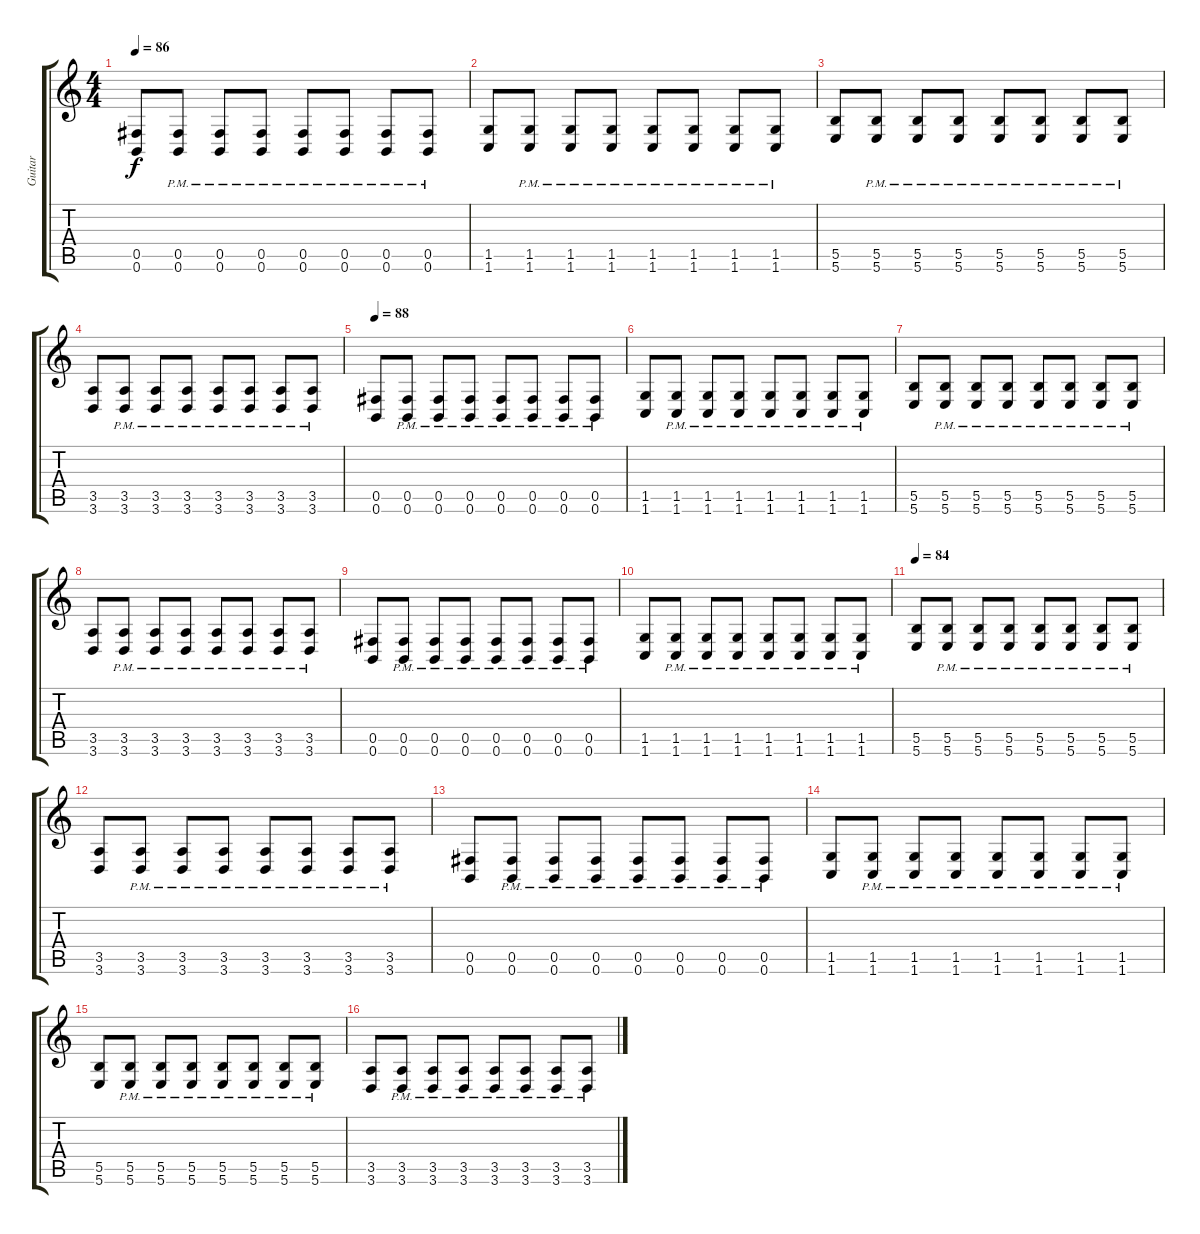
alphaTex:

\track ("Guitar" "Guitar") {instrument distortionguitar}
\staff {score tabs}
\tuning (Db4 Ab3 E3 B2 Gb2 B1) {hide}
\ts (4 4)
\tempo 86
\clef g2
\ks c
(0.5 0.6).8{dy f} (0.5{pm} 0.6{pm}).8 (0.5{pm} 0.6{pm}).8 (0.5{pm} 0.6{pm}).8 (0.5{pm} 0.6{pm}).8 (0.5{pm} 0.6{pm}).8 (0.5{pm} 0.6{pm}).8 (0.5{pm} 0.6{pm}).8 |
(1.5 1.6).8 (1.5{pm} 1.6{pm}).8 (1.5{pm} 1.6{pm}).8 (1.5{pm} 1.6{pm}).8 (1.5{pm} 1.6{pm}).8 (1.5{pm} 1.6{pm}).8 (1.5{pm} 1.6{pm}).8 (1.5{pm} 1.6{pm}).8 |
(5.5 5.6).8 (5.5{pm} 5.6{pm}).8 (5.5{pm} 5.6{pm}).8 (5.5{pm} 5.6{pm}).8 (5.5{pm} 5.6{pm}).8 (5.5{pm} 5.6{pm}).8 (5.5{pm} 5.6{pm}).8 (5.5{pm} 5.6{pm}).8 |
(3.5 3.6).8 (3.5{pm} 3.6{pm}).8 (3.5{pm} 3.6{pm}).8 (3.5{pm} 3.6{pm}).8 (3.5{pm} 3.6{pm}).8 (3.5{pm} 3.6{pm}).8 (3.5{pm} 3.6{pm}).8 (3.5{pm} 3.6{pm}).8 |
\tempo 88
(0.5 0.6).8 (0.5{pm} 0.6{pm}).8 (0.5{pm} 0.6{pm}).8 (0.5{pm} 0.6{pm}).8 (0.5{pm} 0.6{pm}).8 (0.5{pm} 0.6{pm}).8 (0.5{pm} 0.6{pm}).8 (0.5{pm} 0.6{pm}).8 |
(1.5 1.6).8 (1.5{pm} 1.6{pm}).8 (1.5{pm} 1.6{pm}).8 (1.5{pm} 1.6{pm}).8 (1.5{pm} 1.6{pm}).8 (1.5{pm} 1.6{pm}).8 (1.5{pm} 1.6{pm}).8 (1.5{pm} 1.6{pm}).8 |
(5.5 5.6).8 (5.5{pm} 5.6{pm}).8 (5.5{pm} 5.6{pm}).8 (5.5{pm} 5.6{pm}).8 (5.5{pm} 5.6{pm}).8 (5.5{pm} 5.6{pm}).8 (5.5{pm} 5.6{pm}).8 (5.5{pm} 5.6{pm}).8 |
(3.5 3.6).8 (3.5{pm} 3.6{pm}).8 (3.5{pm} 3.6{pm}).8 (3.5{pm} 3.6{pm}).8 (3.5{pm} 3.6{pm}).8 (3.5{pm} 3.6{pm}).8 (3.5{pm} 3.6{pm}).8 (3.5{pm} 3.6{pm}).8 |
(0.5 0.6).8 (0.5{pm} 0.6{pm}).8 (0.5{pm} 0.6{pm}).8 (0.5{pm} 0.6{pm}).8 (0.5{pm} 0.6{pm}).8 (0.5{pm} 0.6{pm}).8 (0.5{pm} 0.6{pm}).8 (0.5{pm} 0.6{pm}).8 |
(1.5 1.6).8 (1.5{pm} 1.6{pm}).8 (1.5{pm} 1.6{pm}).8 (1.5{pm} 1.6{pm}).8 (1.5{pm} 1.6{pm}).8 (1.5{pm} 1.6{pm}).8 (1.5{pm} 1.6{pm}).8 (1.5{pm} 1.6{pm}).8 |
\tempo 84
(5.5 5.6).8{volume 8} (5.5{pm} 5.6{pm}).8 (5.5{pm} 5.6{pm}).8 (5.5{pm} 5.6{pm}).8 (5.5{pm} 5.6{pm}).8 (5.5{pm} 5.6{pm}).8 (5.5{pm} 5.6{pm}).8 (5.5{pm} 5.6{pm}).8 |
(3.5 3.6).8 (3.5{pm} 3.6{pm}).8 (3.5{pm} 3.6{pm}).8 (3.5{pm} 3.6{pm}).8 (3.5{pm} 3.6{pm}).8 (3.5{pm} 3.6{pm}).8 (3.5{pm} 3.6{pm}).8 (3.5{pm} 3.6{pm}).8 |
(0.5 0.6).8 (0.5{pm} 0.6{pm}).8 (0.5{pm} 0.6{pm}).8 (0.5{pm} 0.6{pm}).8 (0.5{pm} 0.6{pm}).8 (0.5{pm} 0.6{pm}).8 (0.5{pm} 0.6{pm}).8 (0.5{pm} 0.6{pm}).8 |
(1.5 1.6).8{volume 0} (1.5{pm} 1.6{pm}).8 (1.5{pm} 1.6{pm}).8 (1.5{pm} 1.6{pm}).8 (1.5{pm} 1.6{pm}).8 (1.5{pm} 1.6{pm}).8 (1.5{pm} 1.6{pm}).8 (1.5{pm} 1.6{pm}).8 |
(5.5 5.6).8 (5.5{pm} 5.6{pm}).8 (5.5{pm} 5.6{pm}).8 (5.5{pm} 5.6{pm}).8 (5.5{pm} 5.6{pm}).8 (5.5{pm} 5.6{pm}).8 (5.5{pm} 5.6{pm}).8 (5.5{pm} 5.6{pm}).8 |
(3.5 3.6).8 (3.5{pm} 3.6{pm}).8 (3.5{pm} 3.6{pm}).8 (3.5{pm} 3.6{pm}).8 (3.5{pm} 3.6{pm}).8 (3.5{pm} 3.6{pm}).8 (3.5{pm} 3.6{pm}).8 (3.5{pm} 3.6{pm}).8
